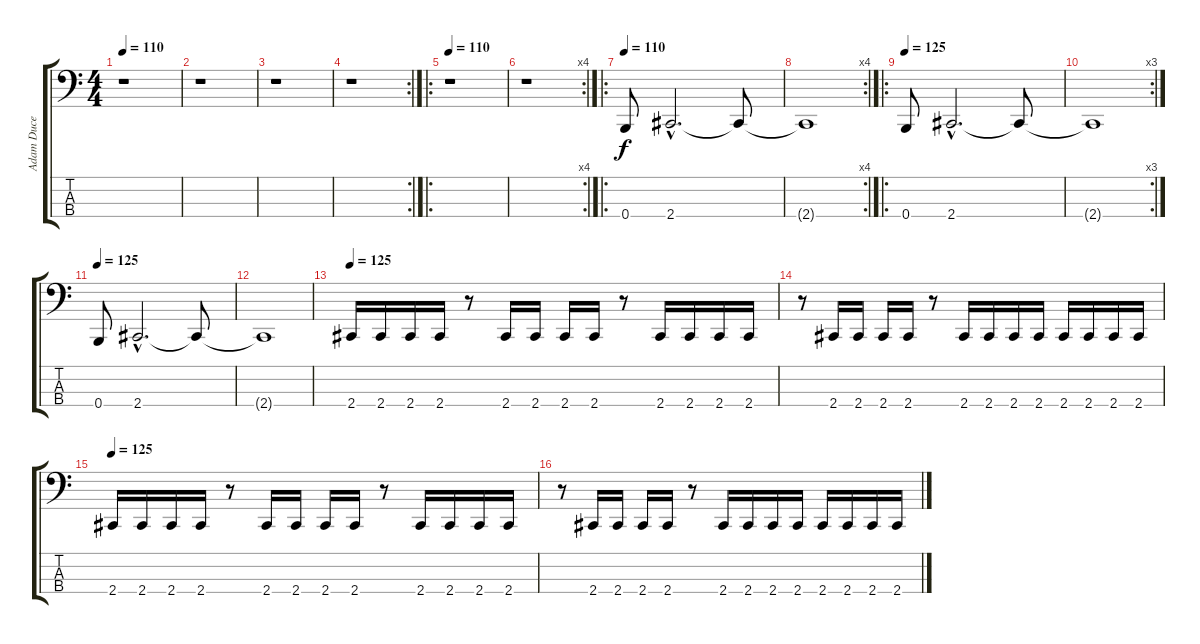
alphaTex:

\track ("Adam Duce" "Adam Duce") {instrument electricbassfinger}
\staff {score tabs}
\tuning (E2 B1 Gb1 B0) {hide}
\ts (4 4)
\tempo 110
\clef f4
\ks c
r.1{dy f instrument electricbassfinger} |
r.1 |
r.1 |
\rc 2
r.1 |
\ro
\tempo 110
r.1 |
\rc 4
r.1 |
\ro
\tempo 110
0.4.8 2.4{hac}.2{d} 2.4{t}.8 |
\rc 4
2.4{t}.1 |
\ro
\tempo 125
0.4.8 2.4{hac}.2{d} 2.4{t}.8 |
\rc 3
2.4{t}.1 |
\tempo 125
0.4.8 2.4{hac}.2{d} 2.4{t}.8 |
2.4{t}.1 |
\tempo 125
2.4.16 2.4.16 2.4.16 2.4.16 r.8 2.4.16 2.4.16 2.4.16 2.4.16 r.8 2.4.16 2.4.16 2.4.16 2.4.16 |
r.8 2.4.16 2.4.16 2.4.16 2.4.16 r.8 2.4.16 2.4.16 2.4.16 2.4.16 2.4.16 2.4.16 2.4.16 2.4.16 |
\tempo 125
2.4.16 2.4.16 2.4.16 2.4.16 r.8 2.4.16 2.4.16 2.4.16 2.4.16 r.8 2.4.16 2.4.16 2.4.16 2.4.16 |
r.8 2.4.16 2.4.16 2.4.16 2.4.16 r.8 2.4.16 2.4.16 2.4.16 2.4.16 2.4.16 2.4.16 2.4.16 2.4.16
